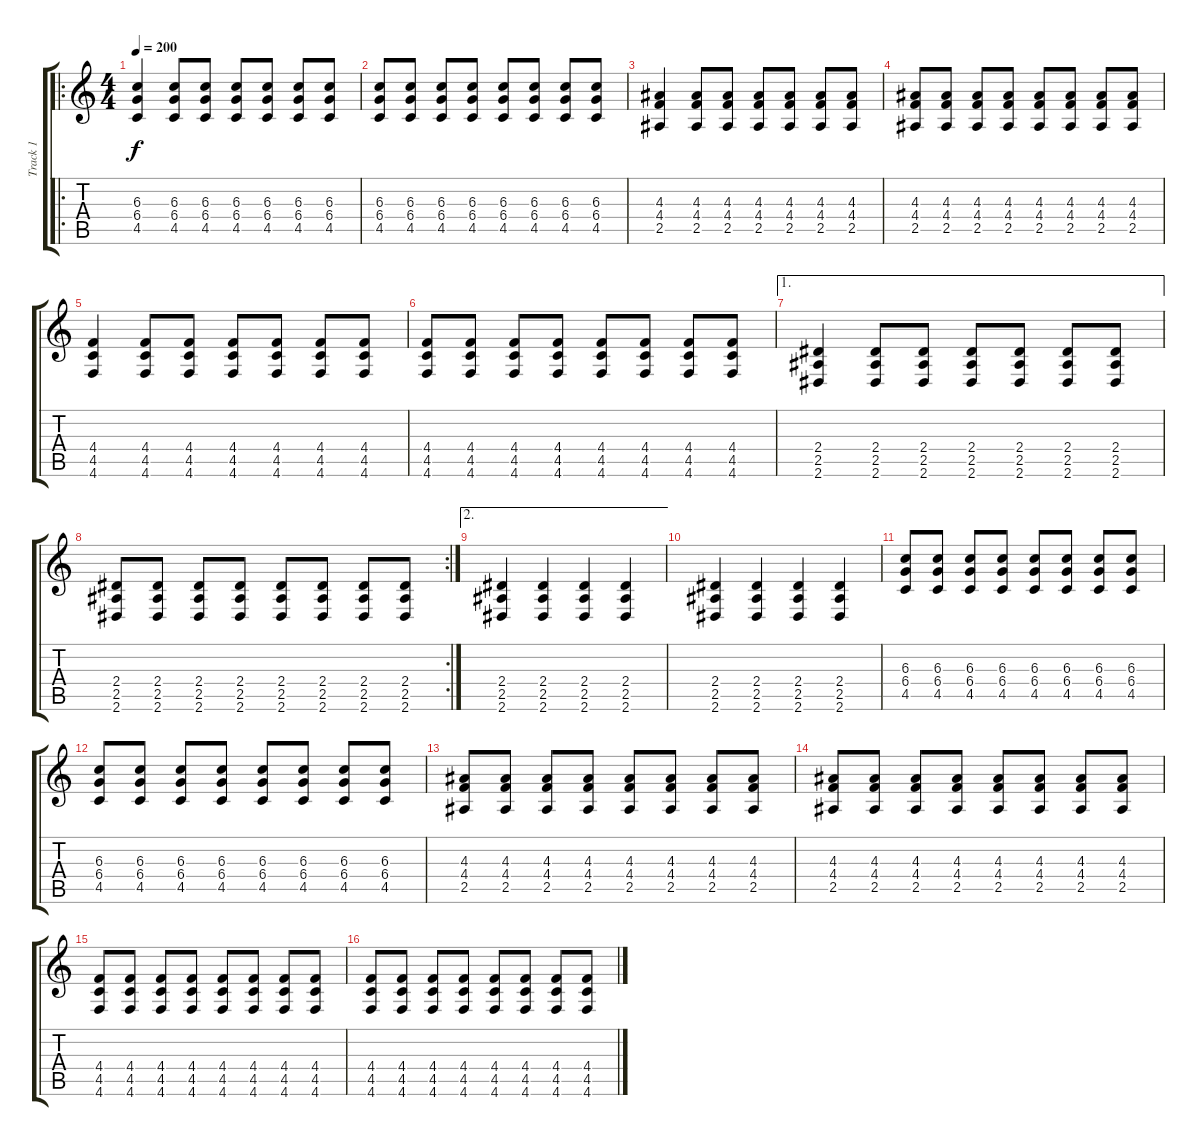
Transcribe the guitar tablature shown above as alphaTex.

\track ("Track 1" "Track 1") {instrument distortionguitar}
\staff {score tabs}
\tuning (Eb4 Bb3 Gb3 Db3 Ab2 Db2) {hide}
\ro
\ts (4 4)
\tempo 200
\clef g2
\ks c
(6.3 6.4 4.5).4{dy f balance 15 instrument distortionguitar} (6.3 6.4 4.5).8{instrument electricguitarmuted} (6.3 6.4 4.5).8 (6.3 6.4 4.5).8 (6.3 6.4 4.5).8 (6.3 6.4 4.5).8 (6.3 6.4 4.5).8 |
(6.3 6.4 4.5).8 (6.3 6.4 4.5).8 (6.3 6.4 4.5).8 (6.3 6.4 4.5).8 (6.3 6.4 4.5).8 (6.3 6.4 4.5).8 (6.3 6.4 4.5).8 (6.3 6.4 4.5).8 |
(4.3 4.4 2.5).4{instrument distortionguitar} (4.3 4.4 2.5).8{instrument electricguitarmuted} (4.3 4.4 2.5).8 (4.3 4.4 2.5).8 (4.3 4.4 2.5).8 (4.3 4.4 2.5).8 (4.3 4.4 2.5).8 |
(4.3 4.4 2.5).8 (4.3 4.4 2.5).8 (4.3 4.4 2.5).8 (4.3 4.4 2.5).8 (4.3 4.4 2.5).8 (4.3 4.4 2.5).8 (4.3 4.4 2.5).8 (4.3 4.4 2.5).8 |
(4.4 4.5 4.6).4{instrument distortionguitar} (4.4 4.5 4.6).8{instrument electricguitarmuted} (4.4 4.5 4.6).8 (4.4 4.5 4.6).8 (4.4 4.5 4.6).8 (4.4 4.5 4.6).8 (4.4 4.5 4.6).8 |
(4.4 4.5 4.6).8 (4.4 4.5 4.6).8 (4.4 4.5 4.6).8 (4.4 4.5 4.6).8 (4.4 4.5 4.6).8 (4.4 4.5 4.6).8 (4.4 4.5 4.6).8 (4.4 4.5 4.6).8 |
\ae 1
(2.4 2.5 2.6).4{instrument distortionguitar} (2.4 2.5 2.6).8{instrument electricguitarmuted} (2.4 2.5 2.6).8 (2.4 2.5 2.6).8 (2.4 2.5 2.6).8 (2.4 2.5 2.6).8 (2.4 2.5 2.6).8 |
\rc 2
(2.4 2.5 2.6).8 (2.4 2.5 2.6).8 (2.4 2.5 2.6).8 (2.4 2.5 2.6).8 (2.4 2.5 2.6).8 (2.4 2.5 2.6).8 (2.4 2.5 2.6).8 (2.4 2.5 2.6).8 |
\ae 2
(2.4 2.5 2.6).4{instrument distortionguitar} (2.4 2.5 2.6).4 (2.4 2.5 2.6).4 (2.4 2.5 2.6).4 |
(2.4 2.5 2.6).4 (2.4 2.5 2.6).4 (2.4 2.5 2.6).4 (2.4 2.5 2.6).4 |
(6.3 6.4 4.5).8{balance 8 instrument distortionguitar} (6.3 6.4 4.5).8 (6.3 6.4 4.5).8 (6.3 6.4 4.5).8 (6.3 6.4 4.5).8 (6.3 6.4 4.5).8 (6.3 6.4 4.5).8 (6.3 6.4 4.5).8 |
(6.3 6.4 4.5).8 (6.3 6.4 4.5).8 (6.3 6.4 4.5).8 (6.3 6.4 4.5).8 (6.3 6.4 4.5).8 (6.3 6.4 4.5).8 (6.3 6.4 4.5).8 (6.3 6.4 4.5).8 |
(4.3 4.4 2.5).8 (4.3 4.4 2.5).8 (4.3 4.4 2.5).8 (4.3 4.4 2.5).8 (4.3 4.4 2.5).8 (4.3 4.4 2.5).8 (4.3 4.4 2.5).8 (4.3 4.4 2.5).8 |
(4.3 4.4 2.5).8 (4.3 4.4 2.5).8 (4.3 4.4 2.5).8 (4.3 4.4 2.5).8 (4.3 4.4 2.5).8 (4.3 4.4 2.5).8 (4.3 4.4 2.5).8 (4.3 4.4 2.5).8 |
(4.4 4.5 4.6).8 (4.4 4.5 4.6).8 (4.4 4.5 4.6).8 (4.4 4.5 4.6).8 (4.4 4.5 4.6).8 (4.4 4.5 4.6).8 (4.4 4.5 4.6).8 (4.4 4.5 4.6).8 |
(4.4 4.5 4.6).8 (4.4 4.5 4.6).8 (4.4 4.5 4.6).8 (4.4 4.5 4.6).8 (4.4 4.5 4.6).8 (4.4 4.5 4.6).8 (4.4 4.5 4.6).8 (4.4 4.5 4.6).8
